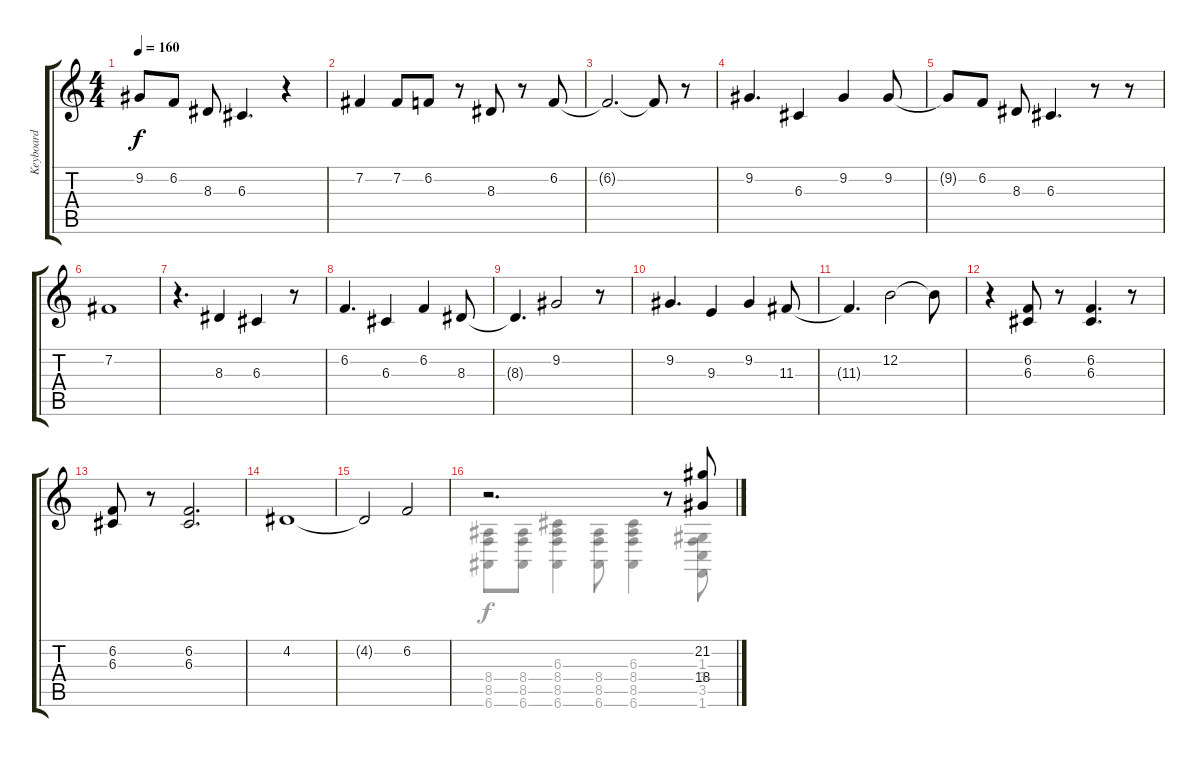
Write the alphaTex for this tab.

\track ("Keyboard" "Keyboard") {instrument acousticgrandpiano}
\staff {score tabs}
\tuning (E4 B3 G3 D3 A2 E2) {hide}
\voice
\ts (4 4)
\tempo 160
\clef g2
\ks c
9.2{t}.8{dy f} 6.2.8 8.3.8 6.3.4{d} r.4 |
7.2.4 7.2.8 6.2.8 r.8 8.3.8 r.8 6.2.8 |
6.2{t}.2{d} 6.2{t}.8 r.8 |
9.2.4{d} 6.3.4 9.2.4 9.2.8 |
9.2{t}.8 6.2.8 8.3.8 6.3.4{d} r.8 r.8 |
7.2.1 |
r.4{d} 8.3.4 6.3.4 r.8 |
6.2.4{d} 6.3.4 6.2.4 8.3.8 |
8.3{t}.4{d} 9.2.2 r.8 |
9.2.4{d} 9.3.4 9.2.4 11.3.8 |
11.3{t}.4{d} 12.2.2 12.2{t}.8 |
r.4 (6.2 6.3).8 r.8 (6.2 6.3).4{d} r.8 |
(6.2 6.3).8 r.8 (6.2 6.3).2{d} |
4.2.1 |
4.2{t}.2 6.2.2 |
r.2{d instrument acousticgrandpiano} r.8 (21.2 18.4).8
\voice
\clef g2
\ottava regular
\simile none
\ks c
|
|
|
|
|
|
|
|
|
|
|
|
|
|
|
(8.4 8.5 6.6).8 (8.4 8.5 6.6).8 (6.3 8.4 8.5 6.6).4 (8.4 8.5 6.6).8 (6.3 8.4 8.5 6.6).4 (1.3 3.4 3.5 1.6).8
